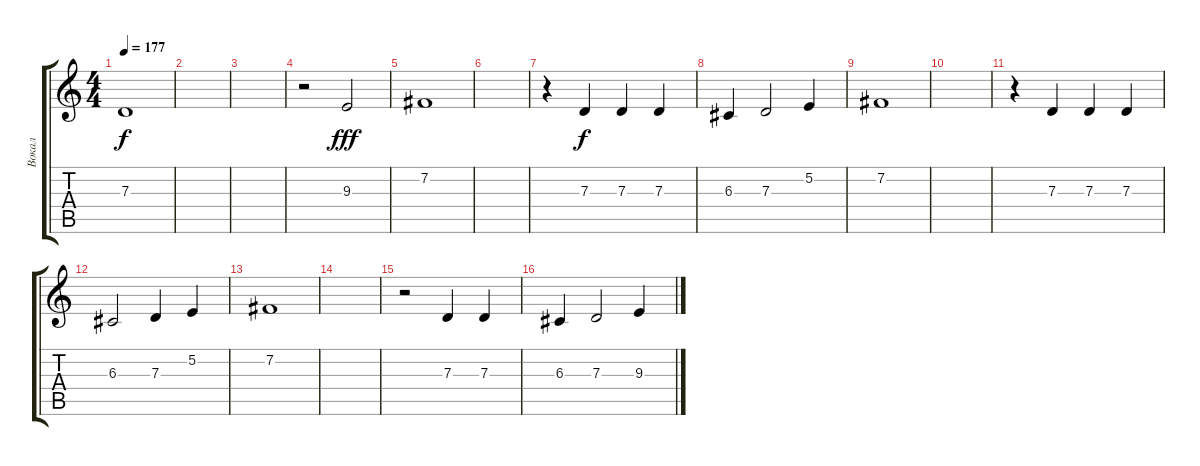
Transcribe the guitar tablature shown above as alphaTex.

\track ("Вокал" "Вокал") {instrument cello}
\staff {score tabs}
\tuning (E4 B3 G3 D3 A2 E2) {hide}
\ts (4 4)
\tempo 177
\clef g2
\ks c
7.3.1{dy f} |
|
|
r.2 9.3.2{dy fff} |
7.2.1 |
|
r.4 7.3.4{dy f} 7.3.4 7.3.4 |
6.3.4 7.3.2 5.2.4 |
7.2.1 |
|
r.4 7.3.4 7.3.4 7.3.4 |
6.3.2 7.3.4 5.2.4 |
7.2.1 |
|
r.2 7.3.4 7.3.4 |
6.3.4 7.3.2 9.3.4
